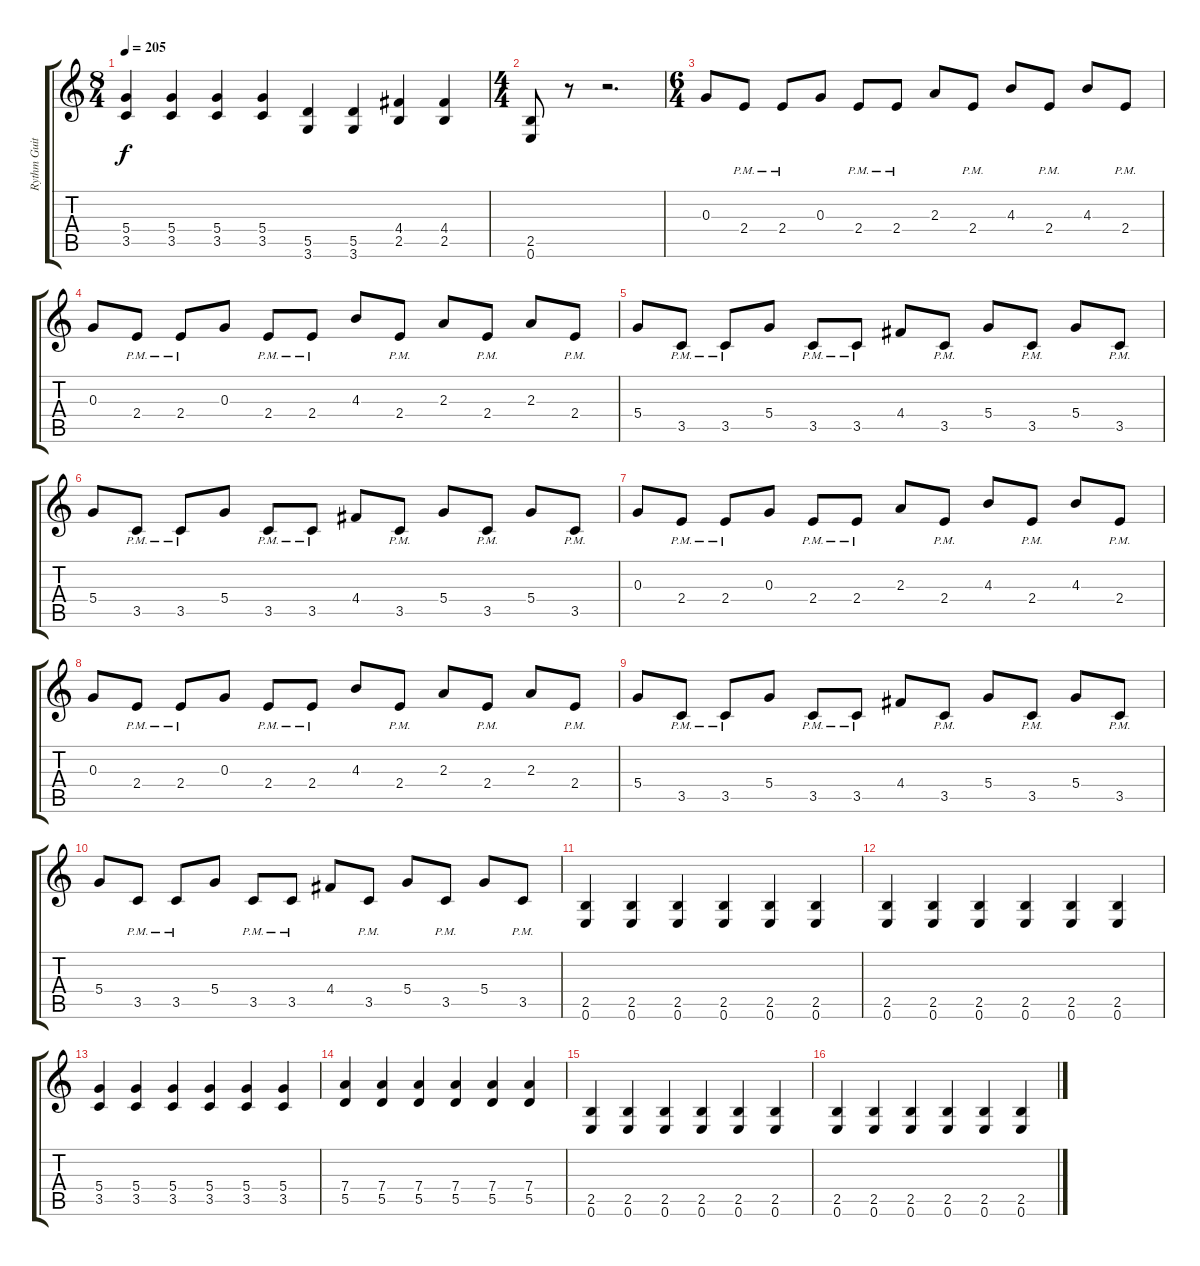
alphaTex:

\track ("Rythm Guitar" "Rythm Guit") {instrument distortionguitar}
\staff {score tabs}
\tuning (E4 B3 G3 D3 A2 E2) {hide}
\ts (8 4)
\tempo 205
\clef g2
\ks c
(5.4 3.5).4{dy f} (5.4 3.5).4 (5.4 3.5).4 (5.4 3.5).4 (5.5 3.6).4 (5.5 3.6).4 (4.4 2.5).4 (4.4 2.5).4 |
\ts (4 4)
(2.5 0.6).8 r.8 r.2{d} |
\ts (6 4)
0.3.8 2.4{pm}.8 2.4{pm}.8 0.3.8 2.4{pm}.8 2.4{pm}.8 2.3.8 2.4{pm}.8 4.3.8 2.4{pm}.8 4.3.8 2.4{pm}.8 |
0.3.8 2.4{pm}.8 2.4{pm}.8 0.3.8 2.4{pm}.8 2.4{pm}.8 4.3.8 2.4{pm}.8 2.3.8 2.4{pm}.8 2.3.8 2.4{pm}.8 |
5.4.8 3.5{pm}.8 3.5{pm}.8 5.4.8 3.5{pm}.8 3.5{pm}.8 4.4.8 3.5{pm}.8 5.4.8 3.5{pm}.8 5.4.8 3.5{pm}.8 |
5.4.8 3.5{pm}.8 3.5{pm}.8 5.4.8 3.5{pm}.8 3.5{pm}.8 4.4.8 3.5{pm}.8 5.4.8 3.5{pm}.8 5.4.8 3.5{pm}.8 |
0.3.8 2.4{pm}.8 2.4{pm}.8 0.3.8 2.4{pm}.8 2.4{pm}.8 2.3.8 2.4{pm}.8 4.3.8 2.4{pm}.8 4.3.8 2.4{pm}.8 |
0.3.8 2.4{pm}.8 2.4{pm}.8 0.3.8 2.4{pm}.8 2.4{pm}.8 4.3.8 2.4{pm}.8 2.3.8 2.4{pm}.8 2.3.8 2.4{pm}.8 |
5.4.8 3.5{pm}.8 3.5{pm}.8 5.4.8 3.5{pm}.8 3.5{pm}.8 4.4.8 3.5{pm}.8 5.4.8 3.5{pm}.8 5.4.8 3.5{pm}.8 |
5.4.8 3.5{pm}.8 3.5{pm}.8 5.4.8 3.5{pm}.8 3.5{pm}.8 4.4.8 3.5{pm}.8 5.4.8 3.5{pm}.8 5.4.8 3.5{pm}.8 |
(2.5 0.6).4 (2.5 0.6).4 (2.5 0.6).4 (2.5 0.6).4 (2.5 0.6).4 (2.5 0.6).4 |
(2.5 0.6).4 (2.5 0.6).4 (2.5 0.6).4 (2.5 0.6).4 (2.5 0.6).4 (2.5 0.6).4 |
(5.4 3.5).4 (5.4 3.5).4 (5.4 3.5).4 (5.4 3.5).4 (5.4 3.5).4 (5.4 3.5).4 |
(7.4 5.5).4 (7.4 5.5).4 (7.4 5.5).4 (7.4 5.5).4 (7.4 5.5).4 (7.4 5.5).4 |
(2.5 0.6).4 (2.5 0.6).4 (2.5 0.6).4 (2.5 0.6).4 (2.5 0.6).4 (2.5 0.6).4 |
(2.5 0.6).4 (2.5 0.6).4 (2.5 0.6).4 (2.5 0.6).4 (2.5 0.6).4 (2.5 0.6).4
